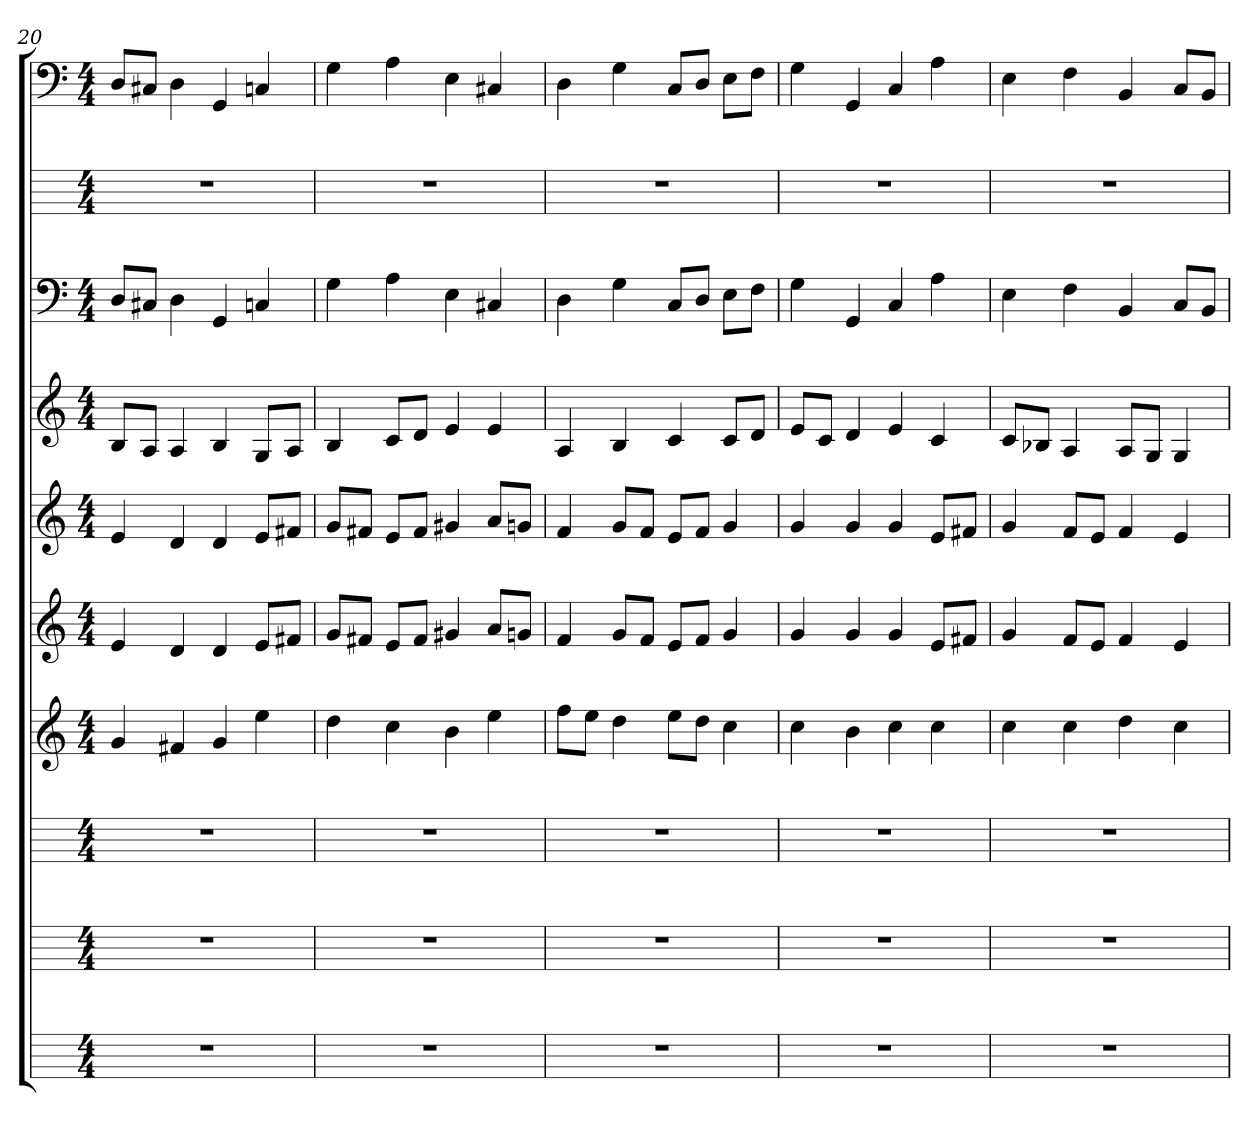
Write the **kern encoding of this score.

**kern	**kern	**kern	**kern	**kern	**kern	**kern	**kern	**kern	**kern
*part10	*part9	*part8	*part7	*part6	*part5	*part4	*part3	*part2	*part1
*staff10	*staff9	*staff8	*staff7	*staff6	*staff5	*staff4	*staff3	*staff2	*staff1
*k[]	*k[]	*k[]	*k[]	*k[]	*k[]	*k[]	*k[]	*k[]	*k[]
*C:	*C:	*C:	*C:	*C:	*C:	*C:	*C:	*C:	*C:
*M4/4	*M4/4	*M4/4	*M4/4	*M4/4	*M4/4	*M4/4	*M4/4	*M4/4	*M4/4
=20	=20	=20	=20	=20	=20	=20	=20	=20	=20
1r	1r	1r	4g	4e	4e	8BL	8DL	1r	8DL
.	.	.	.	.	.	8AJ	8C#XJ	.	8C#XJ
.	.	.	4f#X	4d	4d	4A	4D	.	4D
.	.	.	4g	4d	4d	4B	4GG	.	4GG
.	.	.	4ee	8eL	8eL	8GL	4Cn	.	4Cn
.	.	.	.	8f#XJ	8f#XJ	8AJ	.	.	.
=21	=21	=21	=21	=21	=21	=21	=21	=21	=21
1r	1r	1r	4dd	8gL	8gL	4B	4G	1r	4G
.	.	.	.	8f#XJ	8f#XJ	.	.	.	.
.	.	.	4cc	8eL	8eL	8cL	4A	.	4A
.	.	.	.	8f#J	8f#J	8dJ	.	.	.
.	.	.	4b	4g#X	4g#X	4e	4E	.	4E
.	.	.	4ee	8aL	8aL	4e	4C#X	.	4C#X
.	.	.	.	8gnJ	8gnJ	.	.	.	.
=22	=22	=22	=22	=22	=22	=22	=22	=22	=22
1r	1r	1r	8ffL	4f	4f	4A	4D	1r	4D
.	.	.	8eeJ	.	.	.	.	.	.
.	.	.	4dd	8gL	8gL	4B	4G	.	4G
.	.	.	.	8fJ	8fJ	.	.	.	.
.	.	.	8eeL	8eL	8eL	4c	8CL	.	8CL
.	.	.	8ddJ	8fJ	8fJ	.	8DJ	.	8DJ
.	.	.	4cc	4g	4g	8cL	8EL	.	8EL
.	.	.	.	.	.	8dJ	8FJ	.	8FJ
=23	=23	=23	=23	=23	=23	=23	=23	=23	=23
1r	1r	1r	4cc	4g	4g	8eL	4G	1r	4G
.	.	.	.	.	.	8cJ	.	.	.
.	.	.	4b	4g	4g	4d	4GG	.	4GG
.	.	.	4cc	4g	4g	4e	4C	.	4C
.	.	.	4cc	8eL	8eL	4c	4A	.	4A
.	.	.	.	8f#XJ	8f#XJ	.	.	.	.
=24	=24	=24	=24	=24	=24	=24	=24	=24	=24
1r	1r	1r	4cc	4g	4g	8cL	4E	1r	4E
.	.	.	.	.	.	8B-XJ	.	.	.
.	.	.	4cc	8fL	8fL	4A	4F	.	4F
.	.	.	.	8eJ	8eJ	.	.	.	.
.	.	.	4dd	4f	4f	8AL	4BB	.	4BB
.	.	.	.	.	.	8GJ	.	.	.
.	.	.	4cc	4e	4e	4G	8CL	.	8CL
.	.	.	.	.	.	.	8BBJ	.	8BBJ
=	=	=	=	=	=	=	=	=	=
*-	*-	*-	*-	*-	*-	*-	*-	*-	*-
